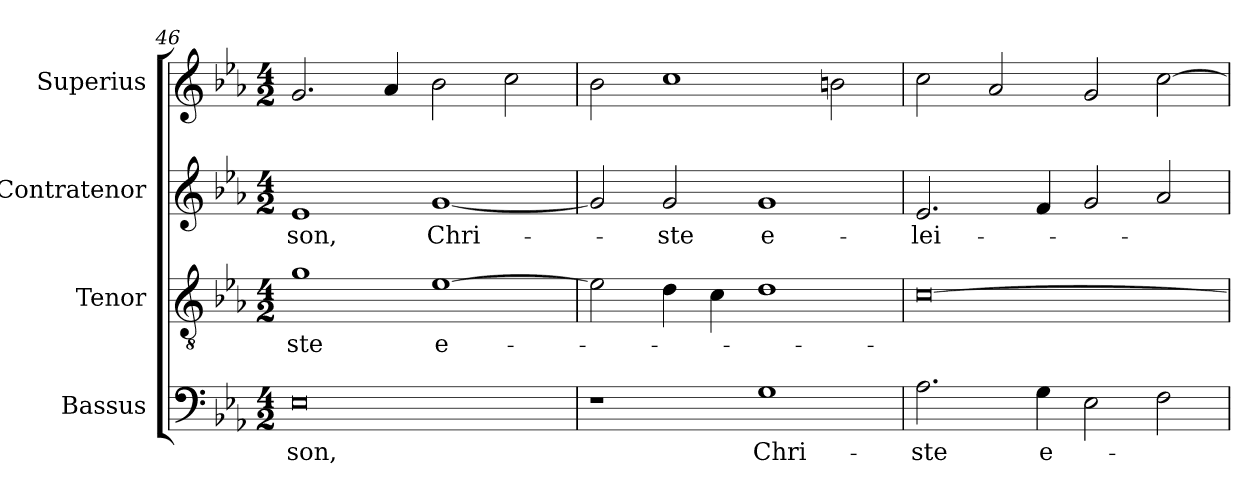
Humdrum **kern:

**kern	**text	**kern	**text	**kern	**text	**kern
*part4	*part4	*part3	*part3	*part2	*part2	*part1
*staff4	*staff4	*staff3	*staff3	*staff2	*staff2	*staff1
*I"Bassus	*	*I"Tenor	*	*I"Contratenor	*	*I"Superius
*I'B.	*	*I'T.	*	*I'T.	*	*
!!LO:LB:g=z
*clefF4	*	*clefGv2	*	*clefG2	*	*clefG2
*	*	*ITrd7c12	*	*ITrd7c12	*	*
*k[b-e-a-]	*	*k[b-e-a-]	*	*k[b-e-a-]	*	*k[b-e-a-]
*E-:	*	*E-:	*	*E-:	*	*E-:
*M4/2	*	*M4/2	*	*M4/2	*	*M4/2
=46	=46	=46	=46	=46	=46	=46
!	!LO:LY:b:color=#000000	!	!	!	!	!
!	!	!	!LO:LY:b:color=#000000	!	!	!
!	!	!	!	!	!LO:LY:b:color=#000000	!
0E-i	-son,	1Gi	-ste	1E-i	-son,	2.gi/
.	.	.	.	.	.	4a-i/
!	!	!	!LO:LY:b:color=#000000	!	!	!
!	!	!	!	!	!LO:LY:b:color=#000000	!
.	.	[>1E-i	e-	[<1Gi	Chri-	2b-i\
.	.	.	.	.	.	2cci\
=47	=47	=47	=47	=47	=47	=47
1r	.	2E-i\]	.	2Gi/]	.	2b-i\
!	!	!	!	!	!LO:LY:b:color=#000000	!
.	.	4Di\	.	2Gi/	-ste	1cci
.	.	4Ci\	.	.	.	.
!	!LO:LY:b:color=#000000	!	!	!	!	!
!	!	!	!	!	!LO:LY:b:color=#000000	!
1Gi	Chri-	1Di	.	1Gi	e-	.
.	.	.	.	.	.	2bi\
=48	=48	=48	=48	=48	=48	=48
!	!LO:LY:b:color=#000000	!	!	!	!	!
!	!	!	!	!	!LO:LY:b:color=#000000	!
2.A-i\	-ste	[>0Ci	.	2.E-i/	-lei-	2cci\
.	.	.	.	.	.	2a-i/
!	!LO:LY:b:color=#000000	!	!	!	!	!
4Gi\	e-	.	.	4Fi/	.	.
2E-i\	.	.	.	2Gi/	.	2gi/
2Fi\	.	.	.	2A-i/	.	[>2cci\
=	=	=	=	=	=	=
*-	*-	*-	*-	*-	*-	*-
